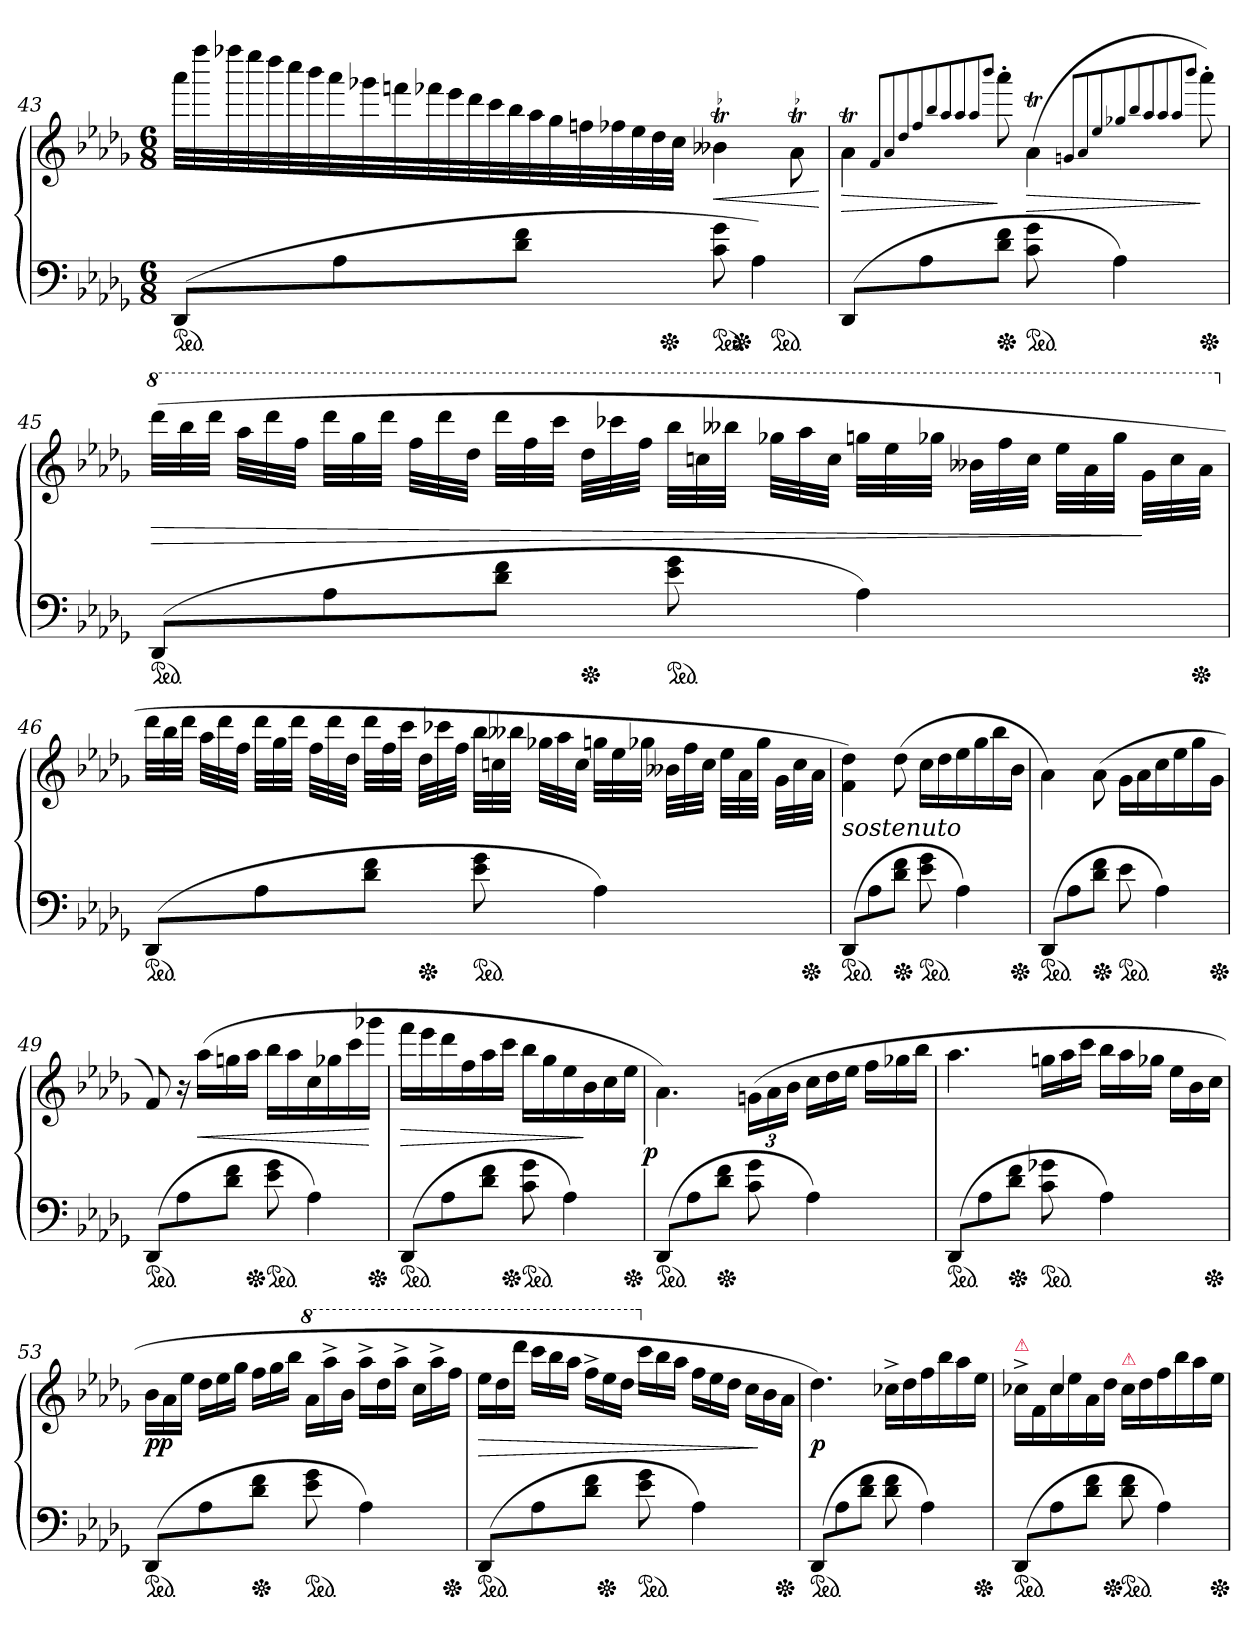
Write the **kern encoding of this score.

**kern	**kern	**dynam
*part1	*part1	*part1
*staff2	*staff1	*staff1/2
*clefF4	*clefG2	*
*k[b-e-a-d-g-]	*k[b-e-a-d-g-]	*
*D-:	*D-:	*
*M6/8	*M6/8	*
*	*Xtuplet	*
*ped	*	*
=43	=43	=43
*	*^	*
*	*	*^	*
(>8DD-/L	176%3aaa-\LLL	4..ryy	2ryy	.
.	176%3ffff\	.	.	.
.	176%3ffff-X\	.	.	.
.	176%3eeee-\	.	.	.
.	176%3dddd-\	.	.	.
.	176%3cccc\	.	.	.
.	176%3bbb-\	.	.	.
.	176%3aaa-\	.	.	.
8A-\	.	.	.	.
.	176%3ggg-X\	.	.	.
.	176%3fffn\	.	.	.
.	176%3fff-X\	.	.	.
.	176%3eee-\	.	.	.
.	176%3ddd-\	.	.	.
.	176%3ccc\	.	.	.
.	176%3bb-\	.	.	.
8d-\ 8f\J	.	.	.	.
.	176%3aa-\	.	.	.
.	176%3gg-\	.	.	.
.	176%3ffn\	.	.	.
.	176%3ff-X\	.	.	.
.	176%3ee-\	.	.	.
.	176%3dd-\	.	.	.
*Xped	*	*	*	*
.	176%3cc\JJJ	.	.	.
!	!LO:TR:acc=-	!	!	!
*ped	*	*	*	*
8c\ 8g-\	4b--XT\	.	.	<
*Xped	*	*	*	*
.	.	4ryy	.	.
4A-\)	.	.	16ryy	.
*ped	*	*	*	*
.	.	.	8.ryy	.
!	!LO:TR:acc=-	!	!	!
.	8a-T\	.	.	.
.	.	16ryy	.	.
.	.	.	.	[
*	*v	*v	*v	*
=44	=44	=44
(>8DD-/L	4a-T\	>
8A-\	.	.
.	8qqf/L	.
.	8qqa-/	.
.	8qqdd-/	.
.	8qqff/	.
.	8qqbb-/	.
.	8qqaa-/	.
.	8qqaa-/	.
.	8qqaa-\	.
.	8qqbbb-/J	.
*Xped	*	*
8d-\ 8f\J	8aaa-'\	]
*ped	*	*
8c\ 8g-\	(4a-T\	>
4A-\)	.	.
.	8qqgn/L	.
.	8qqa-/	.
.	8qqee-/	.
.	8qqgg-X/	.
.	8qqbb-/	.
.	8qqaa-/	.
.	8qqaa-/	.
.	8qqaa-/	.
.	8qqbbb-/J	.
*Xped	*	*
.	8aaa-'>\)	]
=45	=45	=45
*	*8va	*
*ped	*	*
(>8DD-/L	(>48dddd-\LLL	>
.	48bbb-\	.
.	48dddd-\JJJ	.
.	48aaa-\LLL	.
.	48dddd-\	.
.	48fff\JJJ	.
8A-\	48dddd-\LLL	.
.	48ggg-\	.
.	48dddd-\JJJ	.
.	48fff\LLL	.
.	48dddd-\	.
.	48ddd-\JJJ	.
8d-\ 8f\J	48dddd-\LLL	.
.	48fff\	.
.	48cccc\JJJ	.
*Xped	*	*
.	48ddd-\LLL	.
.	48cccc-X\	.
.	48fff\JJJ	.
*ped	*	*
8e-\ 8g-\	48bbb-\LLL	.
.	48cccn\	.
.	48bbb--X\JJJ	.
.	48ggg-X\LLL	.
.	48aaa-\	.
.	48ccc\JJJ	.
4A-\)	48gggn\LLL	.
.	48eee-\	.
.	48ggg-X\JJJ	.
.	48bb--X\LLL	.
.	48fff\	.
.	48ccc\JJJ	.
.	48eee-\LLL	.
.	48aa-\	.
.	48ggg-\JJJ	.
.	48gg-\LLL	]
.	48ccc\	.
*Xped	*	*
.	48aa-\JJJ	.
=46	=46	=46
*	*X8va	*
*ped	*	*
(>8DD-/L	48ddd-\LLL	.
.	48bb-\	.
.	48ddd-\JJJ	.
.	48aa-\LLL	.
.	48ddd-\	.
.	48ff\JJJ	.
8A-\	48ddd-\LLL	.
.	48gg-\	.
.	48ddd-\JJJ	.
.	48ff\LLL	.
.	48ddd-\	.
.	48dd-\JJJ	.
8d-\ 8f\J	48ddd-\LLL	.
.	48ff\	.
.	48ccc\JJJ	.
*Xped	*	*
.	48dd-\LLL	.
.	48ccc-X\	.
.	48ff\JJJ	.
*ped	*	*
8e-\ 8g-\	48bb-\LLL	.
.	48ccn\	.
.	48bb--X\JJJ	.
.	48gg-X\LLL	.
.	48aa-\	.
.	48cc\JJJ	.
4A-\)	48ggn\LLL	.
.	48ee-\	.
.	48gg-X\JJJ	.
.	48b--X\LLL	.
.	48ff\	.
.	48cc\JJJ	.
.	48ee-\LLL	.
.	48a-/	.
.	48gg-\JJJ	.
.	48g-\LLL	.
.	48cc\	.
*Xped	*	*
.	48a-\JJJ	.
=47	=47	=47
!	!LO:TX:b:i:t=sostenuto	!
*ped	*	*
(>8DD-/L	4f\ 4dd-\)	.
8A-\	.	.
*Xped	*	*
8d-\ 8f\J	(8dd-\	.
*ped	*	*
8e-\ 8g-\	16cc\LL	.
.	16dd-\	.
4A-\)	16ee-\	.
.	16gg-\	.
.	16bb-\	.
*Xped	*	*
.	16b-\JJ	.
=48	=48	=48
*ped	*	*
(>8DD-/L	4a-\)	.
8A-\	.	.
*Xped	*	*
8d-\ 8f\J	(8a-\	.
*ped	*	*
8e-\	16g-\LL	.
.	16a-\	.
4A-\)	16cc\	.
.	16ee-\	.
.	16gg-\	.
*Xped	*	*
.	16g-\JJ	.
=49	=49	=49
*ped	*	*
(>8DD-/L	8f/)	.
8A-\	16r	.
.	(>16aa-\LL	<
8d-\ 8f\J	16ggn\	.
*Xped	*	*
.	16aa-\JJ	.
*ped	*	*
8e-\ 8g-\	16bb-\LL	.
.	16aa-\	.
4A-\)	16cc\	.
.	16gg-X\	.
.	16ccc\	.
*Xped	*	*
.	16ggg-X\JJ	[
=50	=50	=50
*ped	*	*
(>8DD-/L	16fff\LL	>
.	16eee-\	.
8A-\	16ddd-\	.
.	16ff\	.
8d-\ 8f\J	16aa-\	.
*Xped	*	*
.	16ccc\JJ	.
*ped	*	*
8c\ 8g-\	16bb-\LL	.
.	16gg-\	.
4A-\)	16ee-\	.
.	16b-\	]
.	16cc\	.
*Xped	*	*
.	16ee-\JJ	.
=51	=51	=51
!	!	!LO:DY:rj
*ped	*	*
(>8DD-/L	4.a-\)	p
8A-\	.	.
*Xped	*	*
8d-\ 8f\J	.	.
*	*tuplet	*
8c\ 8g-\	(>24gn\LL	.
.	24a-/	.
.	24b-\JJ	.
*	*Xtuplet	*
4A-\)	24cc\LL	.
.	24dd-\	.
.	24ee-\JJ	.
.	24ff\LL	.
.	24gg-X\	.
.	24bb-\JJ	.
=52	=52	=52
*ped	*	*
(>8DD-/L	4.aa-\	.
8A-\	.	.
*Xped	*	*
8d-\ 8f\J	.	.
*ped	*	*
8c\ 8g-X\	24ggn\LL	.
.	24aa-\	.
.	24ccc\JJ	.
4A-\)	24bb-\LL	.
.	24aa-\	.
.	24gg-X\JJ	.
.	24ee-\LL	.
.	24b-\	.
*Xped	*	*
.	24cc\JJ	.
=53	=53	=53
*ped	*	*
(>8DD-/L	24b-\LL	pp
.	24a-/	.
.	24ee-\JJ	.
8A-\	24dd-\LL	.
.	24ee-\	.
.	24gg-\JJ	.
*Xped	*	*
8d-\ 8f\J	24ff\LL	.
.	24gg-\	.
.	24bb-\JJ	.
*	*8va	*
*ped	*	*
8e-\ 8g-\	24aa-\LL	.
.	24aaa-^>\	.
.	24bb-\JJ	.
4A-\)	24aaa-^>\LL	.
.	24ddd-\	.
.	24aaa-^>\JJ	.
.	24ccc\LL	.
.	24aaa-^>\	.
*Xped	*	*
.	24fff\JJ	.
=54	=54	=54
*ped	*	*
(>8DD-/L	24eee-\LL	>
.	24ddd-\	.
.	24dddd-\JJ	.
8A-\	24cccc\LL	.
.	24bbb-\	.
.	24aaa-\JJ	.
8d-\ 8f\J	24fff^\LL	.
*Xped	*	*
.	24eee-\	.
.	24ddd-\JJ	.
*	*X8va	*
*ped	*	*
8e-\ 8g-\	24ccc\LL	.
.	24bb-\	.
.	24aa-\JJ	.
4A-\)	24ff\LL	.
.	24ee-\	.
.	24dd-\JJ	.
.	24cc\LL	.
.	24b-\	]
*Xped	*	*
.	24a-/JJ	.
=55	=55	=55
*ped	*	*
(>8DD-/L	4.dd-\)	p
8A-\	.	.
8d-\ 8f\J	.	.
8d-\ 8f\	16cc-X^<\LL	.
.	16dd-\	.
4A-\)	16ff\	.
.	16bb-\	.
.	16aa-\	.
*Xped	*	*
.	16ee-\JJ	.
=56	=56	=56
*	*^	*
!	!LO:TX:a:color=crimson:t=⚠	!	!
*ped	*	*	*
(>8DD-/L	8ryy	16cc-X^<\LL	.
.	.	16f\	.
8A-\	4cc-/	16cc-\	.
.	.	16ee-\	.
8d-\ 8f\J	.	16a-\	.
*Xped	*	*	*
.	.	16dd-\JJ	.
!	!LO:TX:a:color=crimson:t=⚠	!	!
*ped	*	*	*
8d-\ 8f\	4.ryy	16cc-\LL	.
.	.	16dd-\	.
4A-\)	.	16ff\	.
.	.	16bb-\	.
.	.	16aa-\	.
*Xped	*	*	*
.	.	16ee-\JJ	.
*	*v	*v	*
=	=	=
*-	*-	*-
